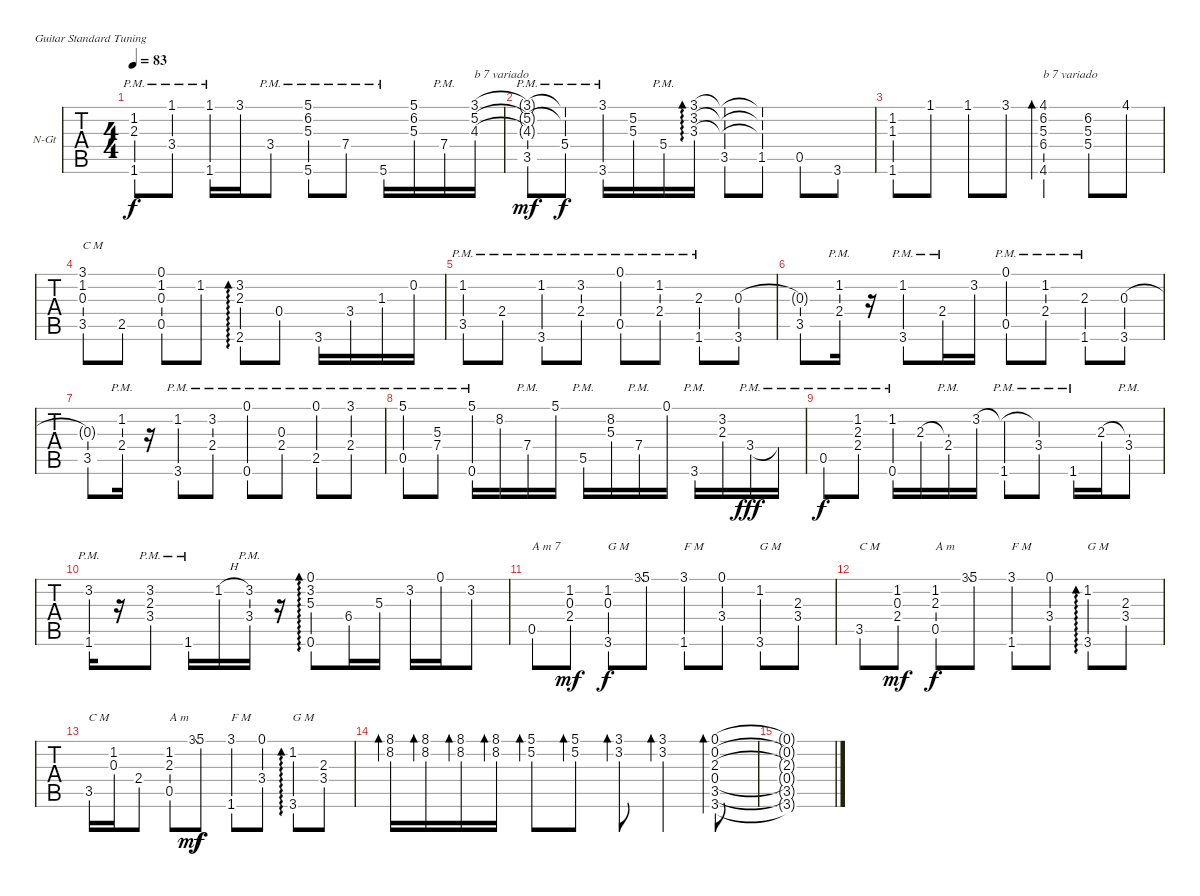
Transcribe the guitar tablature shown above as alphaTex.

\defaultSystemsLayout 4
\bracketExtendMode groupsimilarinstruments
\firstSystemTrackNameOrientation horizontal
\otherSystemsTrackNameOrientation horizontal
\track ("Nylon Guitar" "N-Gt") {instrument acousticguitarnylon}
\staff {tabs}
\tuning (E4 B3 G3 D3 A2 E2)
\ts (4 4)
\tempo 83
\clef g2
\ks c
(1.2{lf 2 rf 3} 2.3{lf 3 rf 2} 1.6{pm lf 1 rf 1}).8{dy f} (1.1{lf 2 rf 3} 3.4{pm lf 4 rf 1}).8 (1.1{lf 2 rf 3} 1.6{pm lf 1 rf 1}).16 3.1{lf 5 rf 3}.16 3.4{pm lf 4 rf 1}.8 (5.1{lf 2 rf 4} 5.6{pm lf 1 rf 1} 6.2{lf 3 rf 3} 5.3{lf 2 rf 2}).8 7.4{pm lf 4 rf 1}.8 5.6{pm lf 1 rf 1}.16 (5.3{lf 2 rf 2} 5.1{lf 2 rf 4} 6.2{lf 3 rf 3}).16 7.4{pm lf 4 rf 1}.16 (3.1{lf 2 rf 4} 5.2{lf 5 rf 3} 4.3{rf 2}).16{txt "b 7 variado"} |
\scale
0.599206 (3.5{pm rf 1} 3.1{t} 5.2{t} 4.3{t}).8{dy mf} (5.4{pm rf 1} 3.1{t} 5.2{t}).8{dy f} (3.1{rf 4} 3.6{pm rf 1}).16 (5.2{rf 3} 5.3{rf 2}).16 5.4{pm rf 1}.16 (3.1{lf 4 rf 4} 3.2{lf 4 rf 3} 3.3{lf 4 rf 2}).16{ad 0} (3.1{t} 3.2{t} 3.3{t} 3.5{rf 1}).8 (1.5{rf 1} 3.1{t} 3.2{t} 3.3{t}).8 0.5{rf 1}.8 3.6{rf 1}.8 |
\scale
0.400781 (1.2{lf 2 rf 3} 1.3{lf 2 rf 2} 1.6{lf 1 rf 1}).8 1.1{lf 2 rf 4}.8 1.1{lf 2 rf 4}.8 3.1{lf 5 rf 4}.8 (4.1 6.2 5.3 6.4 4.6).4{bd 46 txt "b 7 variado"} (6.2{rf 3} 5.3{rf 2} 5.4{rf 1}).8 4.1{rf 4}.8 |
(3.1 1.2 0.3 3.5).8{txt "C M"} 2.5.8 (0.1 1.2 0.3 0.5).8 1.2{rf 3}.8 (3.2{lf 5 rf 3} 2.6{lf 1 rf 1} 2.3{lf 3 rf 2}).8{ad 0} 0.4{rf 1}.8 3.6{lf 4 rf 1}.16 3.4{lf 5 rf 1}.16 1.3{lf 2 rf 2}.16 0.2{rf 3}.16 |
(3.5{pm} 1.2).8 2.4{pm}.8 (1.2 3.6{pm}).8 (2.4{pm} 3.2).8 (0.1 0.5{pm}).8 (1.2 2.4{pm}).8 (2.3 1.6{pm}).8 (0.3 3.6).8 |
(3.5 0.3{t}).8 (1.2 2.4{pm}).16 r.16 (1.2 3.6{pm}).8 2.4{pm}.16 3.2.16 (0.1 0.5{pm}).8 (1.2 2.4{pm}).8 (2.3 1.6{pm}).8 (0.3 3.6).8 |
(3.5 0.3{t}).8 (1.2 2.4{pm}).16 r.16 (1.2 3.6{pm}).8 (3.2 2.4{pm}).8 (0.1 0.6{pm}).8 (0.3 2.4{pm}).8 (0.1 2.5{pm}).8 (3.1 2.4{pm}).8 |
(5.1 0.5{pm}).8 (5.3 7.4{pm}).8 (5.1 0.6{pm}).16 8.2.16 7.4{pm}.16 5.1.16 5.5{pm}.16 (8.2 5.3).16 7.4{pm}.16 0.1.16 3.6{pm}.16 (3.2 2.3).16 3.4{pm}.16{dy fff} 3.4{pm t}.16 |
\scale
0.448562 0.5{pm}.8{dy f} (1.2 2.3 2.4{pm}).8 (1.2 0.6{pm}).16 2.3.16 (2.3{t} 2.4{pm}).16 3.2.16 (3.2{t} 1.6{pm}).8 (3.4{pm} 3.2{t}).8 1.6{pm}.16 2.3.16 (3.4{pm} 2.3{t}).8 |
\scale
0.543916 (3.2{rf 3} 1.6{pm rf 1}).16 r.16 (3.2{rf 3} 2.3{rf 2} 3.4{pm rf 1}).8 1.6{pm rf 1}.16 1.2{h rf 3}.16 (3.2 3.4{pm rf 1}).16 r.16 (0.1 3.2{lf 2} 5.3{lf 3} 0.6).8{ad 0} 6.4{lf 4 rf 1}.16 5.3{lf 3 rf 2}.16 3.2{lf 2 rf 3}.16 0.1{rf 4}.16 3.2{lf 2 rf 3}.8 |
\scale
0.381759 0.5{rf 1}.8{txt "A m 7"} (1.2{rf 4} 0.3{rf 3} 2.4{rf 2}).8{dy mf} (3.6{rf 1} 1.2{rf 3} 0.3{rf 2}).8{txt "G M" dy f} 3.1{ss lf 5 rf 3}.8{gr} 5.1.8 (3.1{lf 5 rf 3} 1.6{lf 1 rf 1}).8{txt "F M"} (0.1{rf 3} 3.4{rf 1}).8 (1.2{rf 3} 3.6{rf 1}).8{txt "G M"} (2.3{rf 2} 3.4{rf 1}).8 |
3.5{rf 1}.8{txt "C M"} (1.2{rf 4} 0.3{rf 3} 2.4{rf 2}).8{dy mf} (1.2{rf 3} 2.3{rf 2} 0.5{rf 1}).8{txt "A m" dy f} 3.1{ss lf 5 rf 3}.8{gr} 5.1.8 (3.1{lf 5 rf 3} 1.6{lf 1 rf 1}).8{txt "F M"} (3.4{rf 1} 0.1{rf 3}).8 (1.2{rf 3} 3.6{rf 1}).8{ad 0 txt "G M"} (2.3{rf 2} 3.4{rf 1}).8 |
3.5{rf 1}.16{txt "C M"} (1.2{rf 3} 0.3{rf 2}).16 2.4{rf 1}.8 (1.2{rf 3} 0.5{rf 1} 2.3{rf 2}).8{txt "A m"} 3.1{ss lf 5 rf 3}.8{gr dy mf} 5.1.8{dy f} (3.1{lf 5 rf 3} 1.6{lf 1 rf 1}).8{txt "F M"} (0.1{rf 3} 3.4{rf 1}).8 (1.2 3.6).8{ad 0 txt "G M"} (2.3{rf 2} 3.4{rf 1}).8 |
(8.1 8.2).16{bd 30} (8.1 8.2).16{bd 30} (8.1 8.2).16{bd 30} (8.1 8.2).16{bd 30} (5.1 5.2).8{bd 30} (5.1 5.2).8{bd 30} (3.1 3.2).8{bd 30} (3.1 3.2).4{bd 30} (0.1 0.2 2.3 0.4 3.5 3.6).8{bd 45} |
(0.1{t} 0.2{t} 2.3{t} 0.4{t} 3.5{t} 3.6{t}).1
